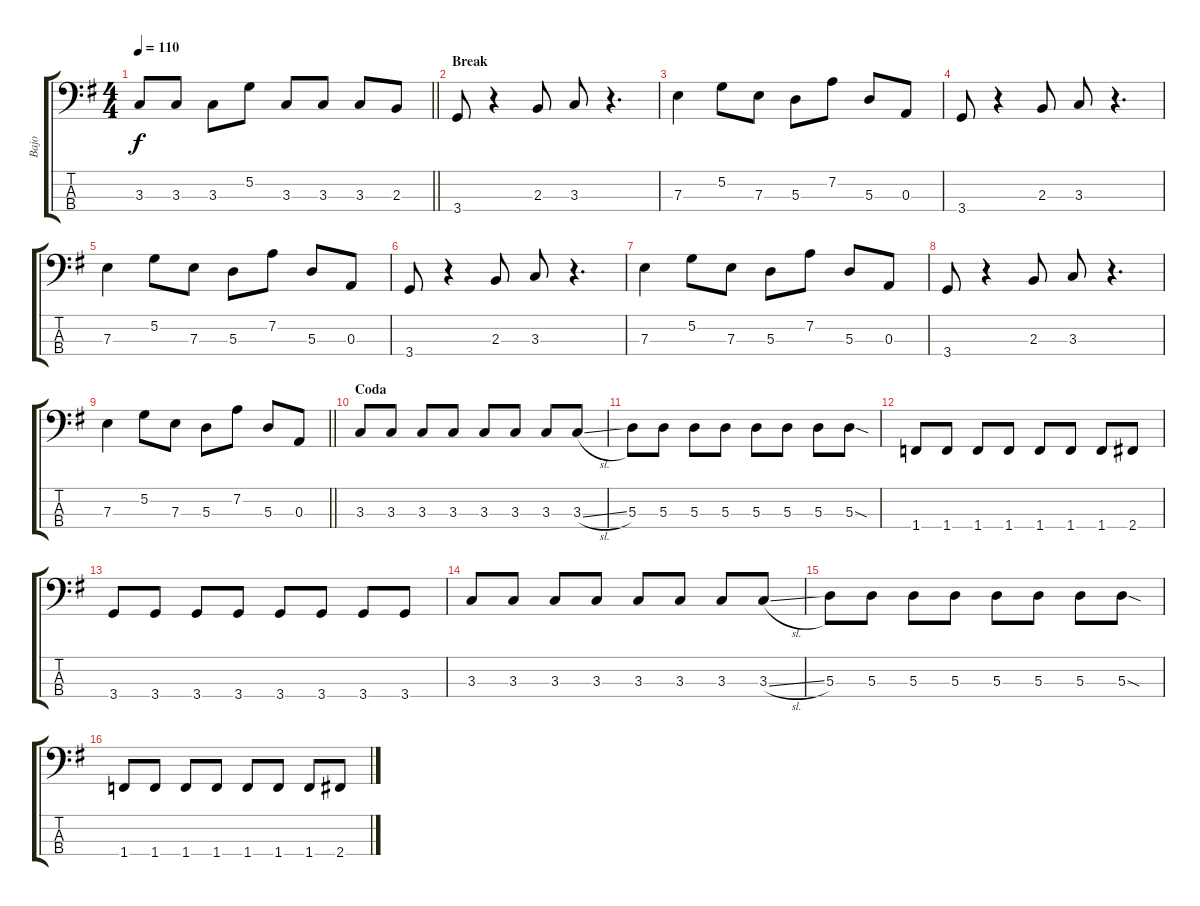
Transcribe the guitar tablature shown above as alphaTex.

\track ("Bajo" "Bajo") {instrument electricbasspick}
\staff {score tabs}
\tuning (G2 D2 A1 E1) {hide}
\ts (4 4)
\tempo 110
\clef f4
\barLineRight lightlight
\ks g
3.3.8{dy f} 3.3.8 3.3.8 5.2.8 3.3.8 3.3.8 3.3.8 2.3.8 |
\section ("" "Break")
3.4.8 r.4 2.3.8 3.3.8 r.4{d} |
7.3.4 5.2.8 7.3.8 5.3.8 7.2.8 5.3.8 0.3.8 |
3.4.8 r.4 2.3.8 3.3.8 r.4{d} |
7.3.4 5.2.8 7.3.8 5.3.8 7.2.8 5.3.8 0.3.8 |
3.4.8 r.4 2.3.8 3.3.8 r.4{d} |
7.3.4 5.2.8 7.3.8 5.3.8 7.2.8 5.3.8 0.3.8 |
3.4.8 r.4 2.3.8 3.3.8 r.4{d} |
\barLineRight lightlight
7.3.4 5.2.8 7.3.8 5.3.8 7.2.8 5.3.8 0.3.8 |
\section ("" "Coda")
3.3.8 3.3.8 3.3.8 3.3.8 3.3.8 3.3.8 3.3.8 3.3{sl}.8 |
5.3.8 5.3.8 5.3.8 5.3.8 5.3.8 5.3.8 5.3.8 5.3{sod}.8 |
1.4.8 1.4.8 1.4.8 1.4.8 1.4.8 1.4.8 1.4.8 2.4.8 |
3.4.8 3.4.8 3.4.8 3.4.8 3.4.8 3.4.8 3.4.8 3.4.8 |
3.3.8 3.3.8 3.3.8 3.3.8 3.3.8 3.3.8 3.3.8 3.3{sl}.8 |
5.3.8 5.3.8 5.3.8 5.3.8 5.3.8 5.3.8 5.3.8 5.3{sod}.8 |
1.4.8 1.4.8 1.4.8 1.4.8 1.4.8 1.4.8 1.4.8 2.4.8
